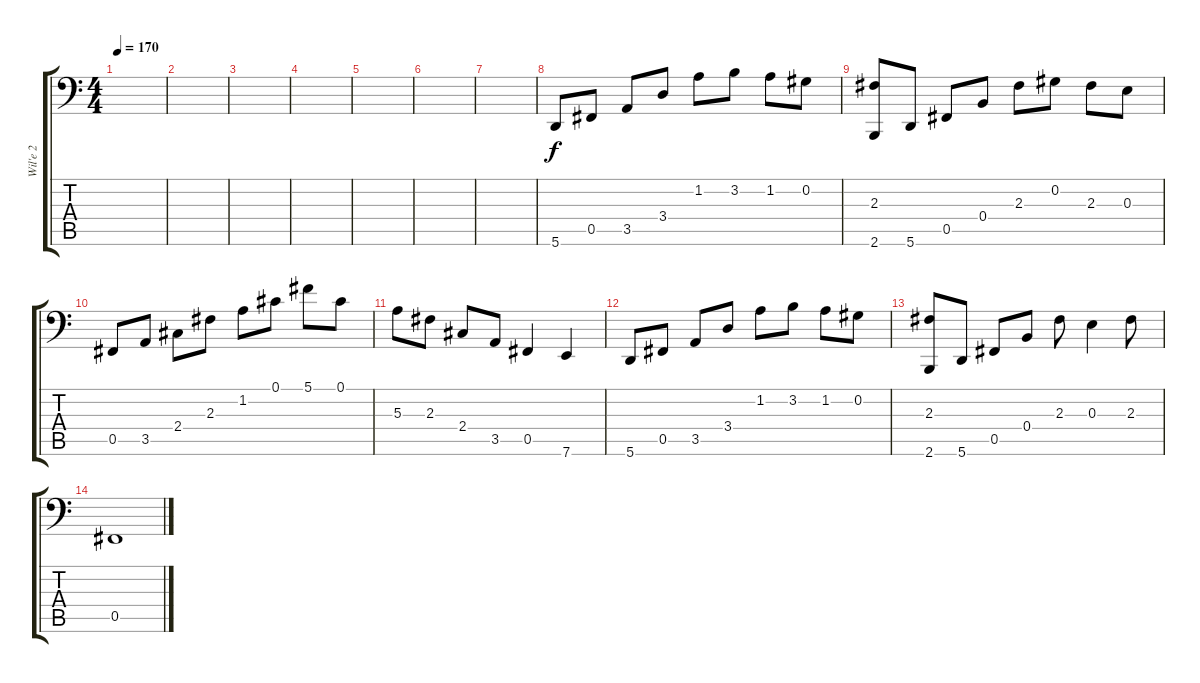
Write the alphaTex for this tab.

\track ("Wil'e 2" "Wil'e 2") {instrument acousticgrandpiano}
\staff {score tabs}
\tuning (Db4 Ab3 E3 B2 Gb2 A1) {hide}
\ts (4 4)
\tempo 170
\clef f4
\ks c
|
|
|
|
|
|
|
5.6.8 0.5.8 3.5.8 3.4.8 1.2.8 3.2.8 1.2.8 0.2.8 |
(2.3 2.6).8 5.6.8 0.5.8 0.4.8 2.3.8 0.2.8 2.3.8 0.3.8 |
0.5.8 3.5.8 2.4.8 2.3.8 1.2.8 0.1.8 5.1.8 0.1.8 |
5.3.8 2.3.8 2.4.8 3.5.8 0.5.4 7.6.4 |
5.6.8 0.5.8 3.5.8 3.4.8 1.2.8 3.2.8 1.2.8 0.2.8 |
(2.3 2.6).8 5.6.8 0.5.8 0.4.8 2.3.8 0.3.4 2.3.8 |
0.5.1
